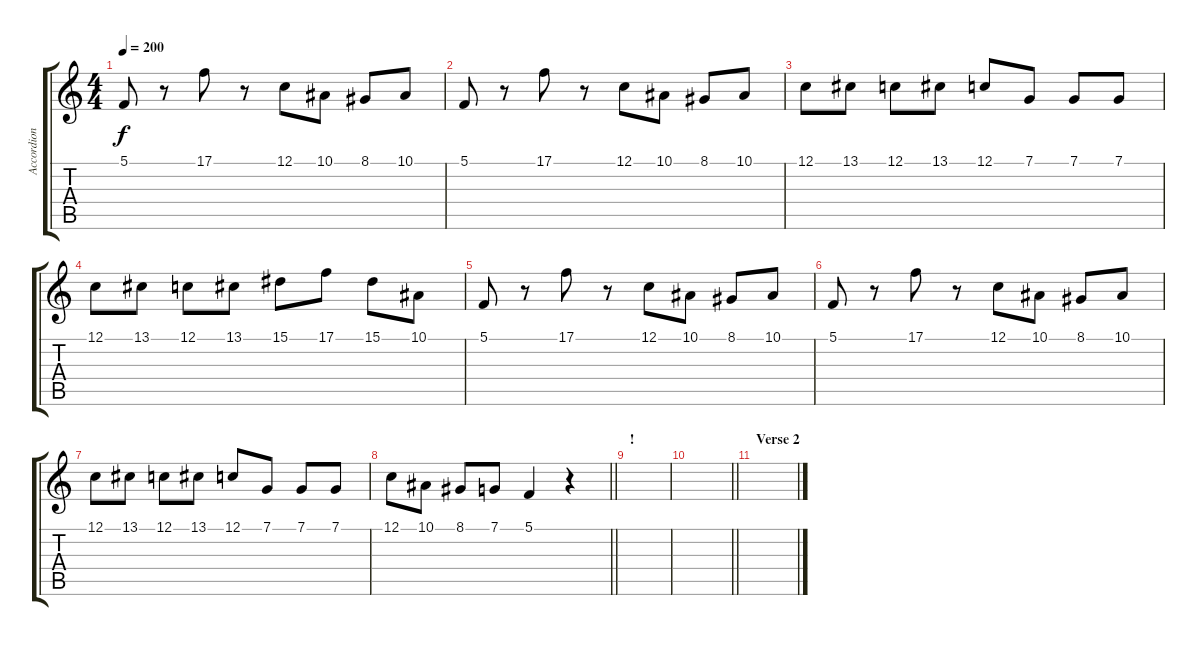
\track ("Accordion" "Accordion") {instrument accordion}
\staff {score tabs}
\tuning (C4 G3 Eb3 Bb2 F2 C2) {hide}
\ts (4 4)
\tempo 200
\clef g2
\ks c
5.1.8{dy f} r.8 17.1.8 r.8 12.1.8 10.1.8 8.1.8 10.1.8 |
5.1.8 r.8 17.1.8 r.8 12.1.8 10.1.8 8.1.8 10.1.8 |
12.1.8 13.1.8 12.1.8 13.1.8 12.1.8 7.1.8 7.1.8 7.1.8 |
12.1.8 13.1.8 12.1.8 13.1.8 15.1.8 17.1.8 15.1.8 10.1.8 |
5.1.8 r.8 17.1.8 r.8 12.1.8 10.1.8 8.1.8 10.1.8 |
5.1.8 r.8 17.1.8 r.8 12.1.8 10.1.8 8.1.8 10.1.8 |
12.1.8 13.1.8 12.1.8 13.1.8 12.1.8 7.1.8 7.1.8 7.1.8 |
\barLineRight lightlight
12.1.8 10.1.8 8.1.8 7.1.8 5.1.4 r.4 |
\section ("" "!")
|
\barLineRight lightlight
|
\section ("" "Verse 2")
